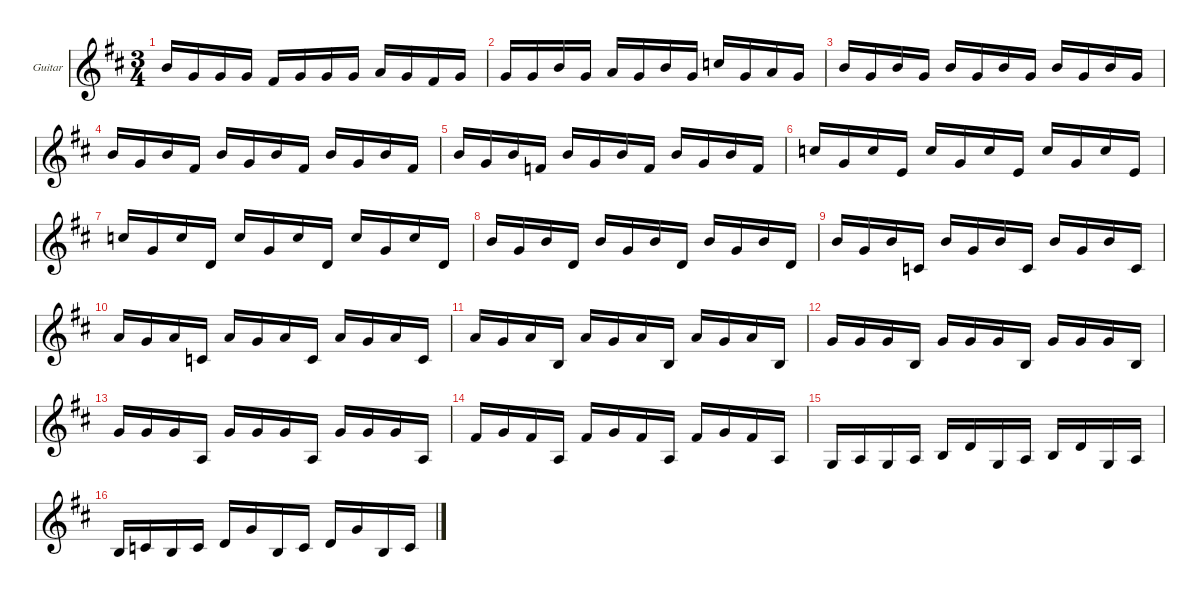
\hideDynamics
\bracketExtendMode nobrackets
\firstSystemTrackNameOrientation horizontal
\otherSystemsTrackNameOrientation horizontal
\track ("Guitar" "Guitar") {instrument acousticguitarnylon}
\staff {score}
\tuning (E5 A4 D4 G3)
\displaytranspose 0
\ts (3 4)
\tempo (90 hide)
\clef g2
\ks d
2.2{acc forcenatural}.16{dy ff beam Up} 5.3{acc forcenatural}.16{dy f beam Up} 5.3{acc forcenatural}.16{dy mf beam Up} 5.3{acc forcenatural}.16{beam Up} 4.3{acc #}.16{beam Up} 5.3{acc forcenatural}.16{beam Up} 5.3{acc forcenatural}.16{beam Up} 5.3{acc forcenatural}.16{beam Up} 7.3{acc forcenatural}.16{beam Up} 5.3{acc forcenatural}.16{beam Up} 4.3{acc #}.16{beam Up} 5.3{acc forcenatural}.16{beam Up} |
5.3{acc forcenatural}.16{beam Up} 5.3{acc forcenatural}.16{beam Up} 2.2{acc forcenatural}.16{beam Up} 5.3{acc forcenatural}.16{beam Up} 7.3{acc forcenatural}.16{beam Up} 5.3{acc forcenatural}.16{beam Up} 2.2{acc forcenatural}.16{beam Up} 5.3{acc forcenatural}.16{beam Up} 3.2{acc forcenatural}.16{beam Up} 5.3{acc forcenatural}.16{beam Up} 7.3{acc forcenatural}.16{beam Up} 5.3{acc forcenatural}.16{beam Up} |
2.2{acc forcenatural}.16{dy ff beam Up} 5.3{acc forcenatural}.16{beam Up} 2.2{acc forcenatural}.16{beam Up} 5.3{acc forcenatural}.16{beam Up} 2.2{acc forcenatural}.16{beam Up} 5.3{acc forcenatural}.16{beam Up} 2.2{acc forcenatural}.16{beam Up} 5.3{acc forcenatural}.16{beam Up} 2.2{acc forcenatural}.16{beam Up} 5.3{acc forcenatural}.16{beam Up} 2.2{acc forcenatural}.16{beam Up} 5.3{acc forcenatural}.16{beam Up} |
2.2{acc forcenatural}.16{beam Up} 5.3{acc forcenatural}.16{beam Up} 2.2{acc forcenatural}.16{beam Up} 4.3{acc #}.16{beam Up} 2.2{acc forcenatural}.16{beam Up} 5.3{acc forcenatural}.16{beam Up} 2.2{acc forcenatural}.16{beam Up} 4.3{acc #}.16{beam Up} 2.2{acc forcenatural}.16{beam Up} 5.3{acc forcenatural}.16{beam Up} 2.2{acc forcenatural}.16{beam Up} 4.3{acc #}.16{beam Up} |
2.2{acc forcenatural}.16{beam Up} 5.3{acc forcenatural}.16{beam Up} 2.2{acc forcenatural}.16{beam Up} 3.3{acc forcenatural}.16{beam Up} 2.2{acc forcenatural}.16{beam Up} 5.3{acc forcenatural}.16{beam Up} 2.2{acc forcenatural}.16{beam Up} 3.3{acc forcenatural}.16{beam Up} 2.2{acc forcenatural}.16{beam Up} 5.3{acc forcenatural}.16{beam Up} 2.2{acc forcenatural}.16{beam Up} 3.3{acc forcenatural}.16{beam Up} |
3.2{acc forcenatural}.16{beam Up} 5.3{acc forcenatural}.16{beam Up} 3.2{acc forcenatural}.16{beam Up} 2.3{acc forcenatural}.16{beam Up} 3.2{acc forcenatural}.16{beam Up} 5.3{acc forcenatural}.16{beam Up} 3.2{acc forcenatural}.16{beam Up} 2.3{acc forcenatural}.16{beam Up} 3.2{acc forcenatural}.16{beam Up} 5.3{acc forcenatural}.16{beam Up} 3.2{acc forcenatural}.16{beam Up} 2.3{acc forcenatural}.16{beam Up} |
3.2{acc forcenatural}.16{beam Up} 5.3{acc forcenatural}.16{beam Up} 3.2{acc forcenatural}.16{beam Up} 7.4{acc forcenatural}.16{beam Up} 10.3{acc forcenatural}.16{beam Up} 12.4{acc forcenatural}.16{beam Up} 10.3{acc forcenatural}.16{beam Up} 7.4{acc forcenatural}.16{beam Up} 10.3{acc forcenatural}.16{beam Up} 12.4{acc forcenatural}.16{beam Up} 10.3{acc forcenatural}.16{beam Up} 7.4{acc forcenatural}.16{beam Up} |
9.3{acc forcenatural}.16{beam Up} 5.3{acc forcenatural}.16{beam Up} 2.2{acc forcenatural}.16{beam Up} 0.3{acc forcenatural}.16{beam Up} 2.2{acc forcenatural}.16{beam Up} 5.3{acc forcenatural}.16{beam Up} 2.2{acc forcenatural}.16{beam Up} 0.3{acc forcenatural}.16{beam Up} 2.2{acc forcenatural}.16{beam Up} 5.3{acc forcenatural}.16{beam Up} 2.2{acc forcenatural}.16{beam Up} 0.3{acc forcenatural}.16{beam Up} |
2.2{acc forcenatural}.16{beam Up} 5.3{acc forcenatural}.16{beam Up} 2.2{acc forcenatural}.16{beam Up} 5.4{acc forcenatural}.16{beam Up} 2.2{acc forcenatural}.16{beam Up} 5.3{acc forcenatural}.16{beam Up} 2.2{acc forcenatural}.16{beam Up} 5.4{acc forcenatural}.16{beam Up} 2.2{acc forcenatural}.16{beam Up} 5.3{acc forcenatural}.16{beam Up} 2.2{acc forcenatural}.16{beam Up} 5.4{acc forcenatural}.16{beam Up} |
7.3{acc forcenatural}.16{beam Up} 5.3{acc forcenatural}.16{beam Up} 7.3{acc forcenatural}.16{beam Up} 5.4{acc forcenatural}.16{beam Up} 7.3{acc forcenatural}.16{beam Up} 5.3{acc forcenatural}.16{beam Up} 7.3{acc forcenatural}.16{beam Up} 5.4{acc forcenatural}.16{beam Up} 7.3{acc forcenatural}.16{beam Up} 5.3{acc forcenatural}.16{beam Up} 7.3{acc forcenatural}.16{beam Up} 5.4{acc forcenatural}.16{beam Up} |
7.3{acc forcenatural}.16{beam Up} 5.3{acc forcenatural}.16{beam Up} 7.3{acc forcenatural}.16{beam Up} 4.4{acc forcenatural}.16{beam Up} 7.3{acc forcenatural}.16{beam Up} 5.3{acc forcenatural}.16{beam Up} 7.3{acc forcenatural}.16{beam Up} 4.4{acc forcenatural}.16{beam Up} 7.3{acc forcenatural}.16{beam Up} 5.3{acc forcenatural}.16{beam Up} 7.3{acc forcenatural}.16{beam Up} 4.4{acc forcenatural}.16{beam Up} |
5.3{acc forcenatural}.16{beam Up} 5.3{acc forcenatural}.16{beam Up} 5.3{acc forcenatural}.16{beam Up} 4.4{acc forcenatural}.16{beam Up} 5.3{acc forcenatural}.16{beam Up} 5.3{acc forcenatural}.16{beam Up} 5.3{acc forcenatural}.16{beam Up} 4.4{acc forcenatural}.16{beam Up} 5.3{acc forcenatural}.16{beam Up} 5.3{acc forcenatural}.16{beam Up} 5.3{acc forcenatural}.16{beam Up} 4.4{acc forcenatural}.16{beam Up} |
5.3{acc forcenatural}.16{beam Up} 5.3{acc forcenatural}.16{beam Up} 5.3{acc forcenatural}.16{beam Up} 2.4{acc forcenatural}.16{beam Up} 5.3{acc forcenatural}.16{beam Up} 5.3{acc forcenatural}.16{beam Up} 5.3{acc forcenatural}.16{beam Up} 2.4{acc forcenatural}.16{beam Up} 5.3{acc forcenatural}.16{beam Up} 5.3{acc forcenatural}.16{beam Up} 5.3{acc forcenatural}.16{beam Up} 2.4{acc forcenatural}.16{beam Up} |
4.3{acc #}.16{beam Up} 5.3{acc forcenatural}.16{beam Up} 4.3{acc #}.16{beam Up} 2.4{acc forcenatural}.16{beam Up} 4.3{acc #}.16{beam Up} 5.3{acc forcenatural}.16{beam Up} 4.3{acc #}.16{beam Up} 2.4{acc forcenatural}.16{beam Up} 4.3{acc #}.16{beam Up} 5.3{acc forcenatural}.16{beam Up} 4.3{acc #}.16{beam Up} 2.4{acc forcenatural}.16{beam Up} |
0.4{acc forcenatural}.16{beam Up} 2.4{acc forcenatural}.16{beam Up} 0.4{acc forcenatural}.16{beam Up} 2.4{acc forcenatural}.16{beam Up} 4.4{acc forcenatural}.16{beam Up} 0.3{acc forcenatural}.16{beam Up} 0.4{acc forcenatural}.16{beam Up} 2.4{acc forcenatural}.16{beam Up} 4.4{acc forcenatural}.16{beam Up} 0.3{acc forcenatural}.16{beam Up} 0.4{acc forcenatural}.16{beam Up} 2.4{acc forcenatural}.16{beam Up} |
4.4{acc forcenatural}.16{beam Up} 5.4{acc forcenatural}.16{beam Up} 4.4{acc forcenatural}.16{beam Up} 5.4{acc forcenatural}.16{beam Up} 7.4{acc forcenatural}.16{beam Up} 5.3{acc forcenatural}.16{beam Up} 4.4{acc forcenatural}.16{beam Up} 5.4{acc forcenatural}.16{beam Up} 7.4{acc forcenatural}.16{beam Up} 5.3{acc forcenatural}.16{beam Up} 4.4{acc forcenatural}.16{beam Up} 5.4{acc forcenatural}.16{beam Up}
